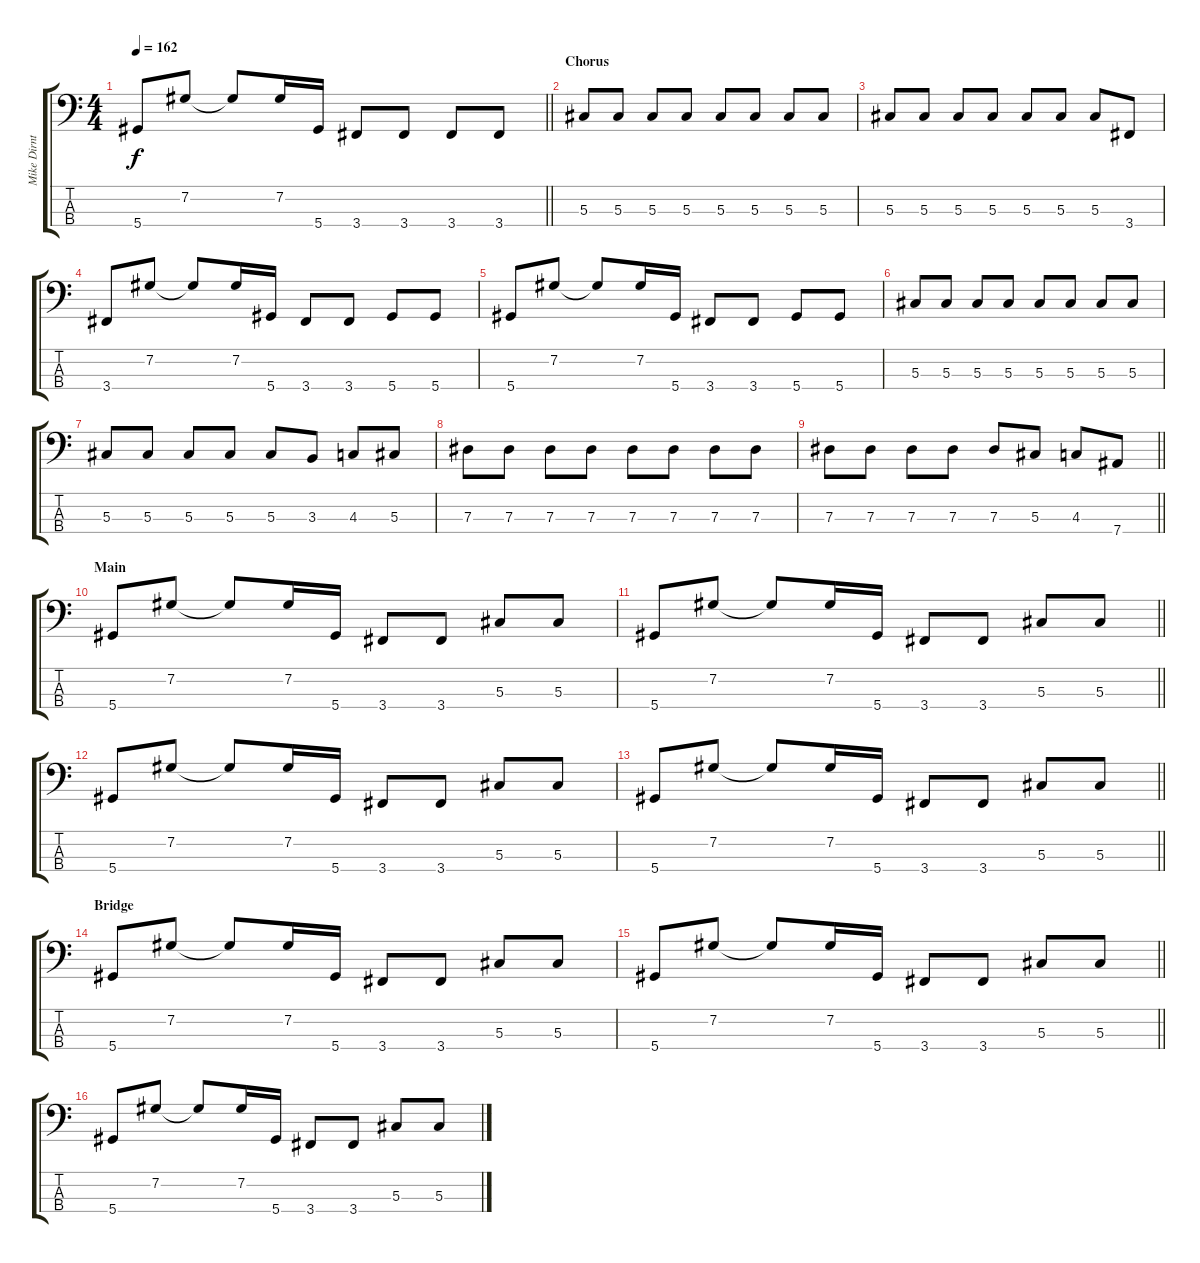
\track ("Mike Dirnt - Bass" "Mike Dirnt") {instrument electricbasspick}
\staff {score tabs}
\tuning (Gb2 Db2 Ab1 Eb1) {hide}
\ts (4 4)
\tempo 162
\clef f4
\barLineRight lightlight
\ks c
5.4.8{dy f} 7.2.8 7.2{t}.8 7.2.16 5.4.16 3.4.8 3.4.8 3.4.8 3.4.8 |
\section ("" "Chorus")
5.3.8 5.3.8 5.3.8 5.3.8 5.3.8 5.3.8 5.3.8 5.3.8 |
5.3.8 5.3.8 5.3.8 5.3.8 5.3.8 5.3.8 5.3.8 3.4.8 |
3.4.8 7.2.8 7.2{t}.8 7.2.16 5.4.16 3.4.8 3.4.8 5.4.8 5.4.8 |
5.4.8 7.2.8 7.2{t}.8 7.2.16 5.4.16 3.4.8 3.4.8 5.4.8 5.4.8 |
5.3.8 5.3.8 5.3.8 5.3.8 5.3.8 5.3.8 5.3.8 5.3.8 |
5.3.8 5.3.8 5.3.8 5.3.8 5.3.8 3.3.8 4.3.8 5.3.8 |
7.3.8 7.3.8 7.3.8 7.3.8 7.3.8 7.3.8 7.3.8 7.3.8 |
\barLineRight lightlight
7.3.8 7.3.8 7.3.8 7.3.8 7.3.8 5.3.8 4.3.8 7.4.8 |
\section ("" "Main")
5.4.8 7.2.8 7.2{t}.8 7.2.16 5.4.16 3.4.8 3.4.8 5.3.8 5.3.8 |
\barLineRight lightlight
5.4.8 7.2.8 7.2{t}.8 7.2.16 5.4.16 3.4.8 3.4.8 5.3.8 5.3.8 |
5.4.8 7.2.8 7.2{t}.8 7.2.16 5.4.16 3.4.8 3.4.8 5.3.8 5.3.8 |
\barLineRight lightlight
5.4.8 7.2.8 7.2{t}.8 7.2.16 5.4.16 3.4.8 3.4.8 5.3.8 5.3.8 |
\section ("" "Bridge")
5.4.8 7.2.8 7.2{t}.8 7.2.16 5.4.16 3.4.8 3.4.8 5.3.8 5.3.8 |
\barLineRight lightlight
5.4.8 7.2.8 7.2{t}.8 7.2.16 5.4.16 3.4.8 3.4.8 5.3.8 5.3.8 |
5.4.8 7.2.8 7.2{t}.8 7.2.16 5.4.16 3.4.8 3.4.8 5.3.8 5.3.8
